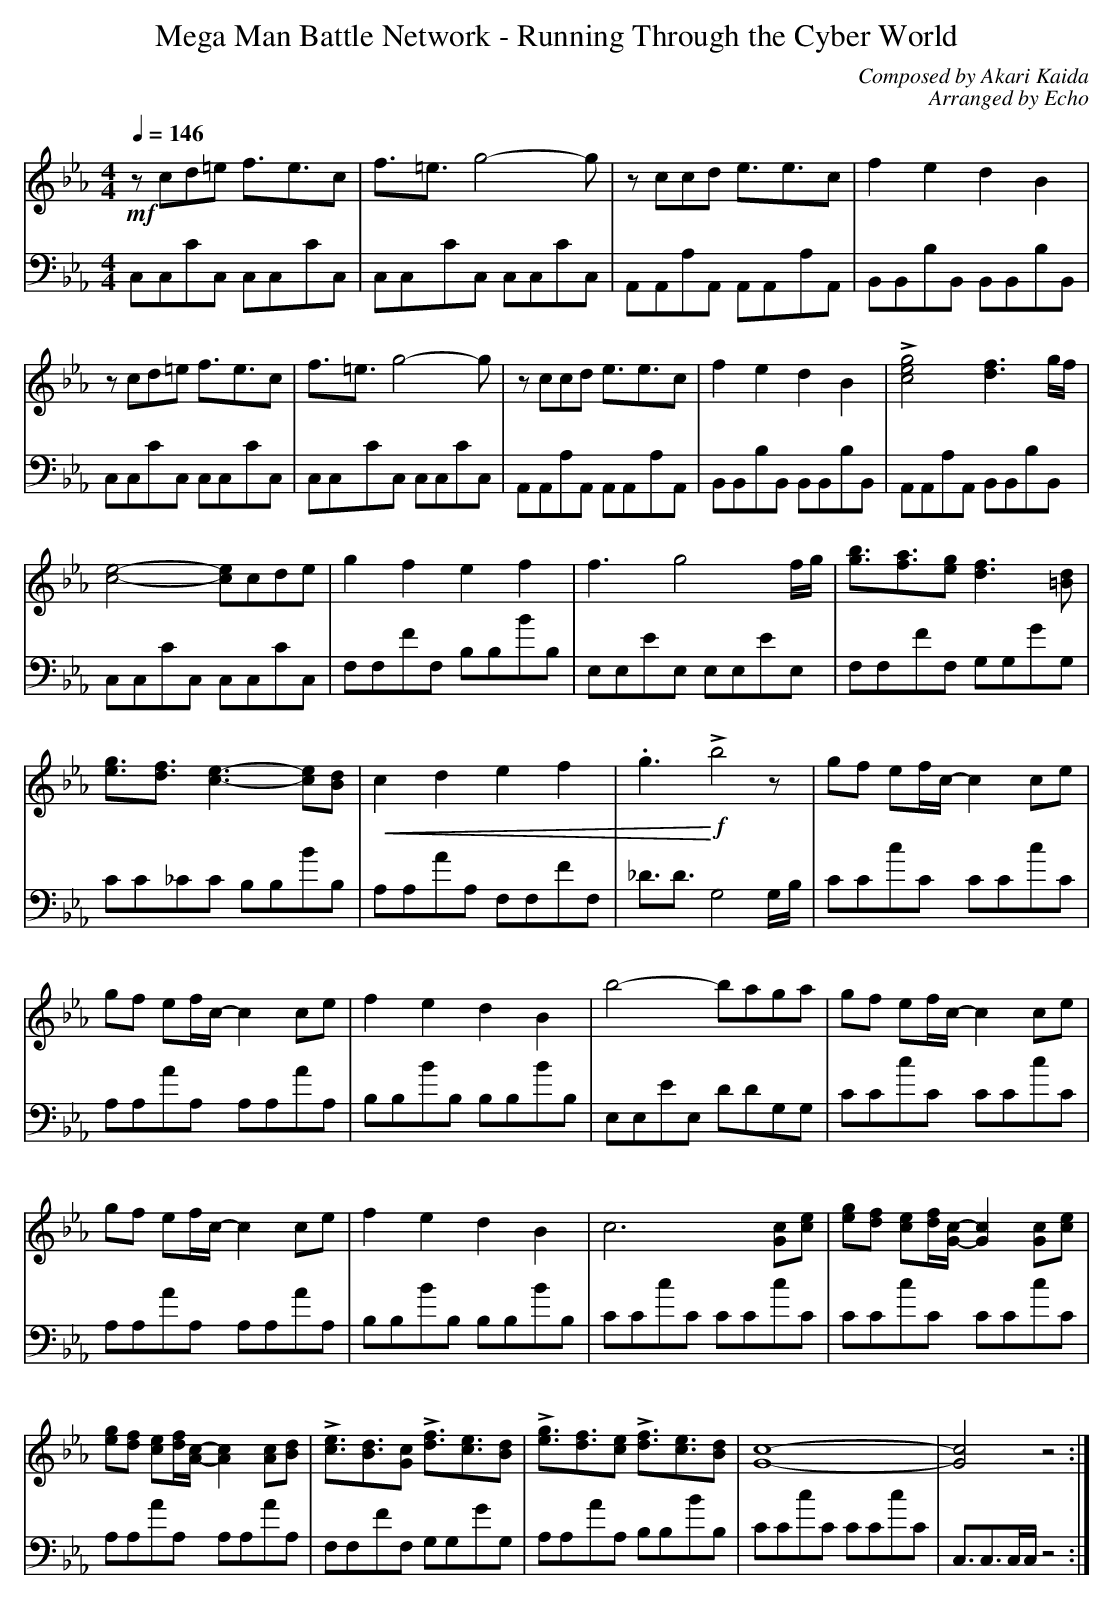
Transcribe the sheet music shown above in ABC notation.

X:1
T:Mega Man Battle Network - Running Through the Cyber World
C:Composed by Akari Kaida
C:Arranged by Echo
M:4/4
Q:1/4=146
L:1/16
V:T treble
V:B bass
K:Eb
[V:T] !mf!        z2             c2d2=e2 f3e3c2   | f3=e3            g8-              g2       | z2               c2c2d2           e3e3c2 | f4              e4 d4 B4                        |
[V:B] C,2C,2C2C,2 C,2C,2C2C,2                     | C,2C,2C2C,2      C,2C,2C2C,2               | A,,2A,,2A,2A,,2  A,,2A,,2A,2A,,2         | B,,2B,,2B,2B,,2 B,,2B,,2B,2B,,2                 |
[V:T] z2          c2d2=e2        f3e3c2           | f3=e3            g8-              g2       | z2               c2c2d2           e3e3c2 | f4              e4 d4 B4                        | L[ceg]8         [df]6 gf         |
[V:B] C,2C,2C2C,2 C,2C,2C2C,2                     | C,2C,2C2C,2      C,2C,2C2C,2               | A,,2A,,2A,2A,,2  A,,2A,,2A,2A,,2         | B,,2B,,2B,2B,,2 B,,2B,,2B,2B,,2                 | A,,2A,,2A,2A,,2 B,,2B,,2B,2B,,2  |
[V:T] [ce]8-      [ce]2c2d2e2                     | g4               f4               e4 f4    | f6               g8               fg     | [gb]3[fa]3[eg]2 [df]6 [=Bd]2                    |
[V:B] C,2C,2C2C,2 C,2C,2C2C,2                     | F,2F,2F2F,2      B,2B,2B2B,2               | E,2E,2E2E,2      E,2E,2E2E,2             | F,2F,2F2F,2     G,2G,2G2G,2                     |
[V:T] [eg]3[df]3  [ce]6-         [ce]2[Bd]2       | !<(!             c4               d4 e4 f4 | .g6              !<)!!f!          Lb8 z2 | g2f2            e2fc- c4 c2e2                   |
[V:B] C2C2_C2C2   B,2B,2B2B,2                     | A,2A,2A2A,2      F,2F,2F2F,2               | _D3D3            G,8              G,B,   | C2C2c2C2        C2C2c2C2                        |
[V:T] g2f2        e2fc-          c4 c2e2          | f4               e4               d4 B4    | b8-              b2a2g2a2                | g2f2            e2fc- c4 c2e2                   |
[V:B] A,2A,2A2A,2 A,2A,2A2A,2                     | B,2B,2B2B,2      B,2B,2B2B,2               | E,2E,2E2E,2      D2D2G,2G,2              | C2C2c2C2        C2C2c2C2                        |
[V:T] g2f2        e2fc-          c4 c2e2          | f4               e4               d4 B4    | c12              [Gc]2[ce]2              | [eg]2[df]2      [ce]2[df][Gc]- [Gc]4 [Gc]2[ce]2 |
[V:B] A,2A,2A2A,2 A,2A,2A2A,2                     | B,2B,2B2B,2      B,2B,2B2B,2               | C2C2c2C2         C2C2c2C2                | C2C2c2C2        C2C2c2C2                        |
[V:T] [eg]2[df]2  [ce]2[df][Ac]- [Ac]4 [Ac]2[Bd]2 | L[ce]3[Bd]3[Gc]2 L[df]3[ce]3[Bd]2          | L[eg]3[df]3[ce]2 L[df]3[ce]3[Bd]2        | [Gc]16-                                         | [Gc]8           z8              :|
[V:B] A,2A,2A2A,2 A,2A,2A2A,2                     | F,2F,2F2F,2      G,2G,2G2G,2               | A,2A,2A2A,2      B,2B,2B2B,2             | C2C2c2C2        C2C2c2C2                        | C,3C,3C,C,      z8              :|
